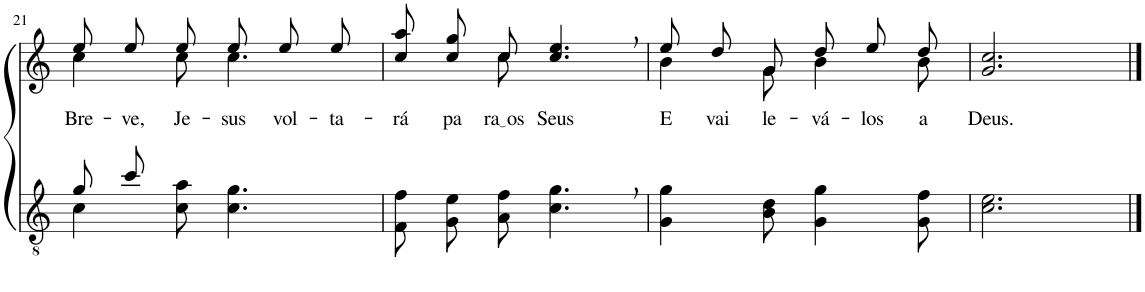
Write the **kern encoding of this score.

**kern	**kern	**text
*part2	*part1	*part1
*staff2	*staff1	*staff1
*I"Parte III e IV	*I"Parte I e II	*
!!LO:PB:g=z
*clefGv2	*clefG2	*
*Trd5c9	*Trd5c9	*
*k[]	*k[]	*
*M6/8	*M6/8	*
=21	=21	=21
*^	*^	*
!	!	!	!	!LO:LY:b
8g/L	4c\	8ee/L	4cc\	Bre-
!	!	!	!	!LO:LY:b
8cc/J	.	8ee/	.	-ve,
!	!	!	!	!LO:LY:b
8ryy	8c\ 8a\	8ee/J	8cc\	Je-
!	!	!	!	!LO:LY:b
4.ryy	4.c\ 4.g\	8ee/L	4.cc\	-sus
!	!	!	!	!LO:LY:b
.	.	8ee/	.	vol-
!	!	!	!	!LO:LY:b
.	.	8ee/J	.	-ta-
*v	*v	*	*	*
=22	=22	=22	=22
!	!	!	!LO:LY:b
8F\ 8f\L	8cc\ 8aa\L	4ryy	-rá
!	!	!	!LO:LY:b
8G\ 8e\	8cc\ 8gg\	.	pa-
!	!	!	!LO:LY:b
8A\ 8f\J	8cc\J	8cc\	ra os
!	!	!	!LO:LY:b
4.c\, 4.g\,	4.cc/, 4.ee/,	4.ryy	Seus
=23	=23	=23	=23
!	!	!	!LO:LY:b
4G\ 4g\	8ee/L	4b\	E
!	!	!	!LO:LY:b
.	8dd/	.	vai
!	!	!	!LO:LY:b
8B\ 8d\	8g/J	8g\	le-
!	!	!	!LO:LY:b
4G\ 4g\	8dd/L	4b\	-vá-
!	!	!	!LO:LY:b
.	8ee/	.	-los
!	!	!	!LO:LY:b
8G\ 8f\	8dd/J	8b\	a
=24	=24	=24	=24
!	!	!	!LO:LY:b
*	*v	*v	*
2.c\ 2.e\	2.g/ 2.cc/	Deus.
==	==	==
*-	*-	*-
